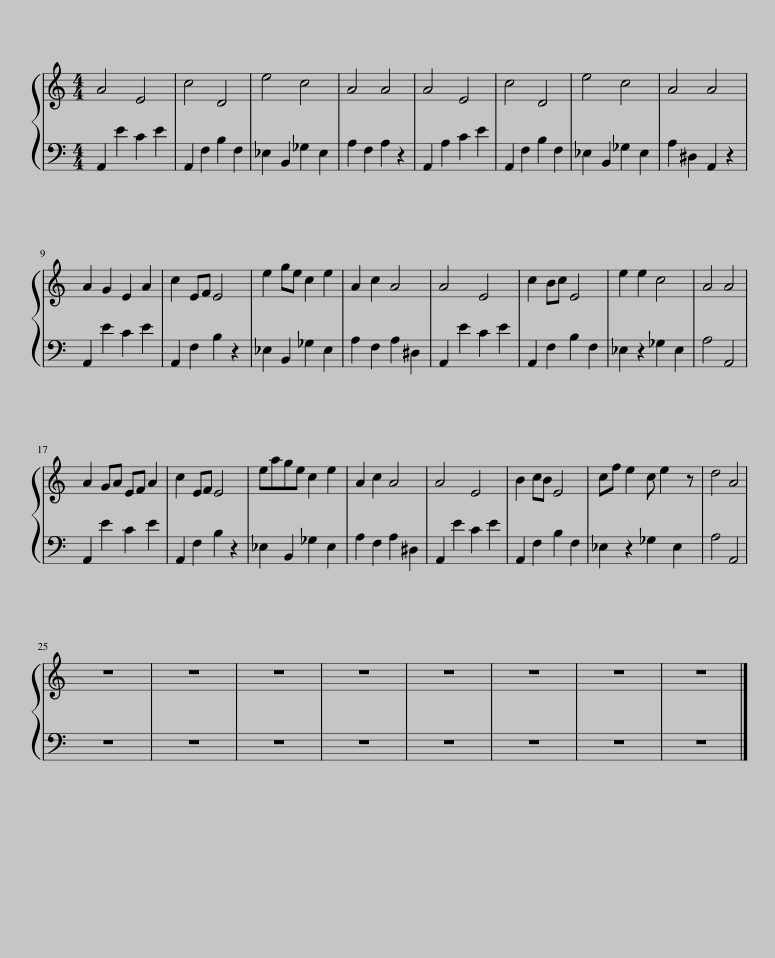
X:1
%%score { 1 | 2 }
L:1/8
M:4/4
I:linebreak $
K:C
V:1 treble
V:2 bass
V:1
 A4 E4 | c4 D4 | e4 c4 | A4 A4 | A4 E4 | %5
 c4 D4 | e4 c4 | A4 A4 |$ A2 G2 E2 A2 | c2 EF E4 | %10
 e2 ge c2 e2 | A2 c2 A4 | A4 E4 | c2 Bc E4 | e2 e2 c4 | %15
 A4 A4 |$ A2 GA EF A2 | c2 EF E4 | eage c2 e2 | A2 c2 A4 | %20
 A4 E4 | B2 cB E4 | cf e2 c e2 z | d4 A4 |$ z8 | %25
 z8 | z8 | z8 | z8 | z8 | %30
 z8 | z8 |] %32
V:2
 A,,2 E2 C2 E2 | A,,2 F,2 B,2 F,2 | _E,2 B,,2 _G,2 E,2 | A,2 F,2 A,2 z2 | A,,2 A,2 C2 E2 | %5
 A,,2 F,2 B,2 F,2 | _E,2 B,,2 _G,2 E,2 | A,2 ^D,2 A,,2 z2 |$ A,,2 E2 C2 E2 | A,,2 F,2 B,2 z2 | %10
 _E,2 B,,2 _G,2 E,2 | A,2 F,2 A,2 ^D,2 | A,,2 E2 C2 E2 | A,,2 F,2 B,2 F,2 | _E,2 z2 _G,2 E,2 | %15
 A,4 A,,4 |$ A,,2 E2 C2 E2 | A,,2 F,2 B,2 z2 | _E,2 B,,2 _G,2 E,2 | A,2 F,2 A,2 ^D,2 | %20
 A,,2 E2 C2 E2 | A,,2 F,2 B,2 F,2 | _E,2 z2 _G,2 E,2 | A,4 A,,4 |$ z8 | %25
 z8 | z8 | z8 | z8 | z8 | %30
 z8 | z8 |] %32
